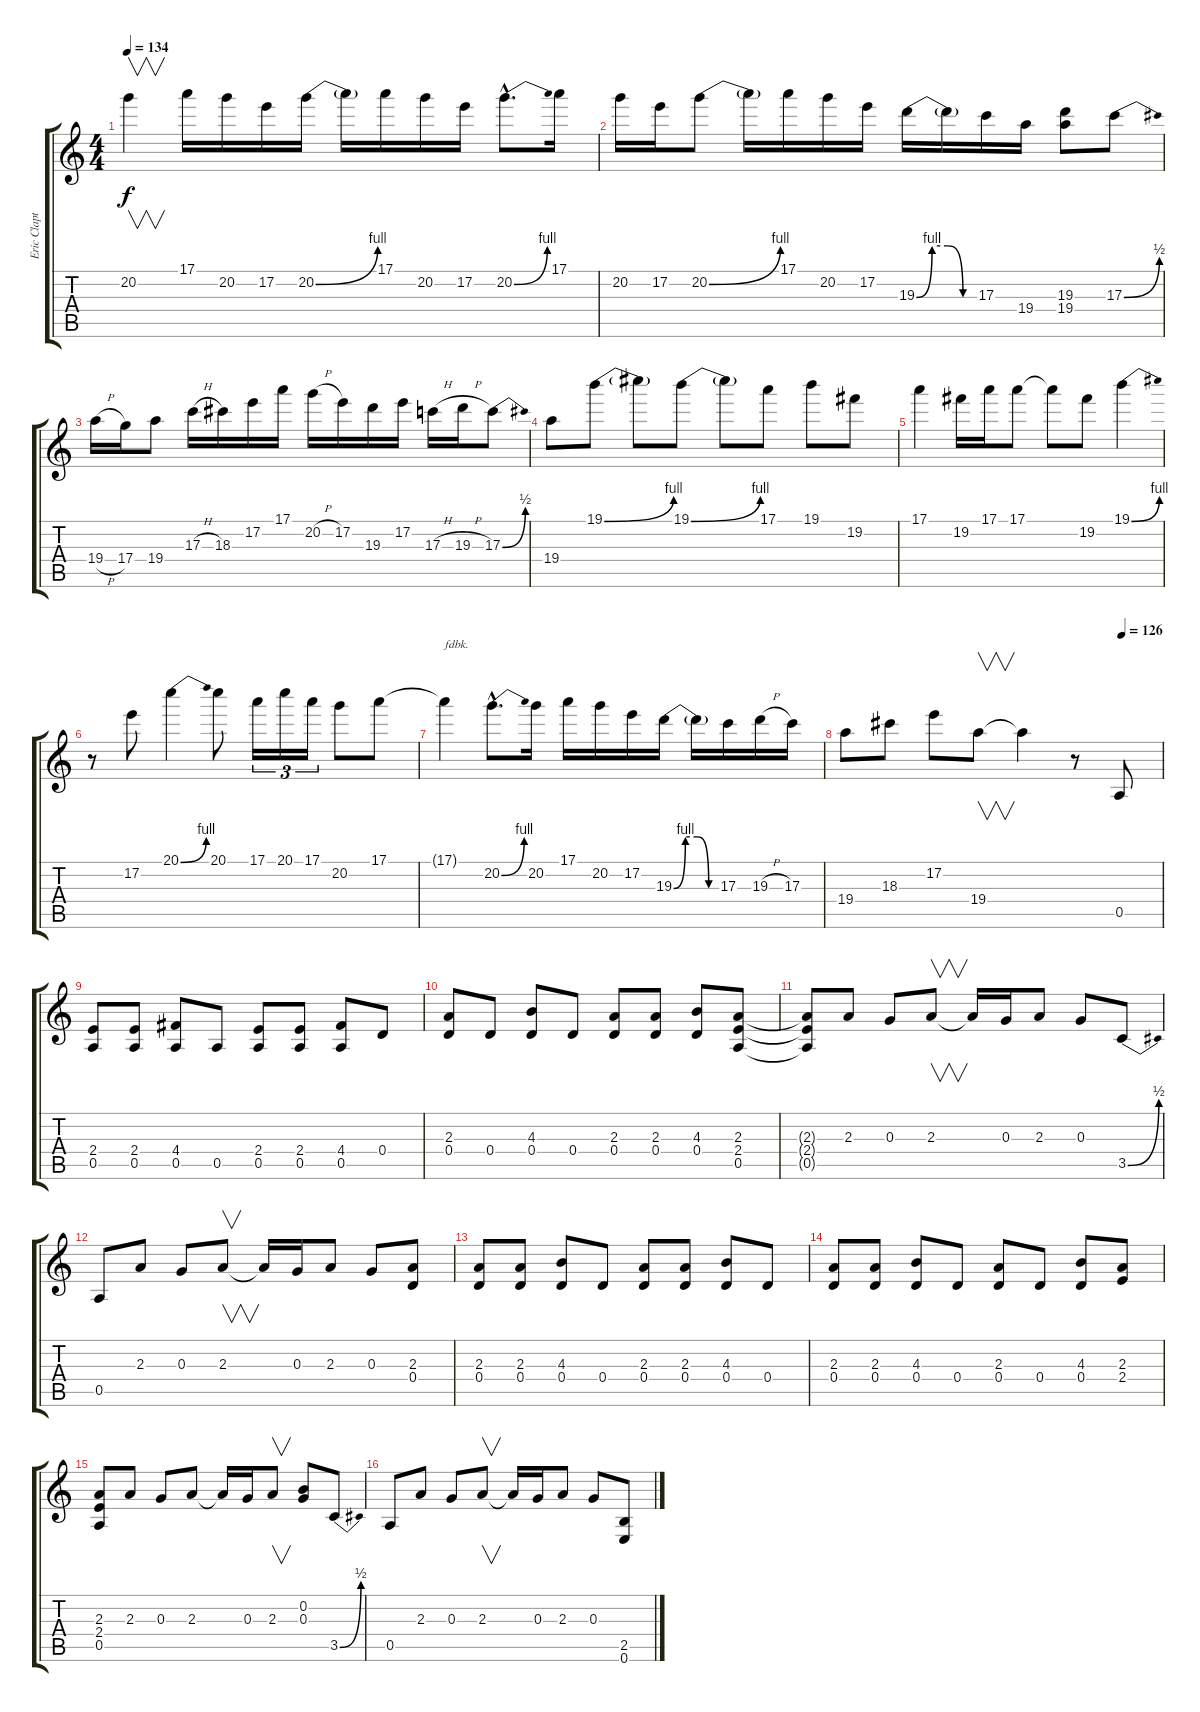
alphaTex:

\track ("Eric Clapton" "Eric Clapt") {instrument distortionguitar}
\staff {score tabs}
\tuning (E4 B3 G3 D3 A2 E2) {hide}
\ts (4 4)
\tempo 134
\clef g2
\ks c
20.2{t}.4{v dy f} 17.1.16 20.2.16 17.2.16 20.2{be (bend 0 0 60 4)}.16 20.2{t}.16 17.1.16 20.2.16 17.2.16 20.2{be (bend 0 0 60 4) hac}.8{d} 17.1.16 |
20.2.16 17.2.16 20.2{be (bend 0 0 60 4)}.8 20.2{t}.16 17.1.16 20.2.16 17.2.16 19.3{be (custom 0 0 15 4 30 4 45 0 60 0)}.16 19.3{t}.16 17.3.16 19.4.16 (19.3 19.4).8 17.3{be (bend 0 0 60 2)}.8 |
19.4{h}.16 17.4.16 19.4.8 17.3{h}.16 18.3.16 17.2.16 17.1.16 20.2{h}.16 17.2.16 19.3.16 17.2.16 17.3{h}.16 19.3{h}.16 17.3{be (bend 0 0 60 2)}.8 |
19.4.8 19.1{be (bend 0 0 60 4)}.8 19.1{t}.8 19.1{be (bend 0 0 60 4)}.8 19.1{t}.8 17.1.8 19.1.8 19.2.8 |
17.1.4 19.2.16 17.1.16 17.1.8 17.1{t}.8 19.2.8 19.1{be (bend 0 0 60 4)}.4 |
r.8 17.2.8 20.1{be (bend 0 0 60 4)}.4 20.1.8 17.1.16{tu (3 2)} 20.1.16{tu (3 2)} 17.1.16{tu (3 2)} 20.2.8 17.1.8 |
17.1{t}.4{txt "fdbk."} 20.2{be (bend 0 0 60 4) hac}.8{d} 20.2.16 17.1.16 20.2.16 17.2.16 19.3{be (custom 0 0 15 4 30 4 45 0 60 0)}.16 19.3{t}.16 17.3.16 19.3{h}.16 17.3.16 |
\tempo (126 0.875)
19.4.8 18.3.8 17.2.8 19.4.8{v} 19.4{t}.4 r.8 0.5.8 |
(2.4 0.5).8{volume 8} (2.4 0.5).8 (4.4 0.5).8 0.5.8 (2.4 0.5).8 (2.4 0.5).8 (4.4 0.5).8 0.4.8 |
(2.3 0.4).8 0.4.8 (4.3 0.4).8 0.4.8 (2.3 0.4).8 (2.3 0.4).8 (4.3 0.4).8 (2.3 2.4 0.5).8{volume 14} |
(2.3{t} 2.4{t} 0.5{t}).8 2.3.8 0.3.8 2.3.8{v} 2.3{t}.16 0.3.16 2.3.8 0.3.8 3.5{be (bend 0 0 60 2)}.8 |
0.5.8 2.3.8 0.3.8 2.3.8{v} 2.3{t}.16 0.3.16 2.3.8 0.3.8 (2.3 0.4).8{volume 8} |
(2.3 0.4).8 (2.3 0.4).8 (4.3 0.4).8 0.4.8 (2.3 0.4).8 (2.3 0.4).8 (4.3 0.4).8 0.4.8 |
(2.3 0.4).8 (2.3 0.4).8 (4.3 0.4).8 0.4.8 (2.3 0.4).8 0.4.8 (4.3 0.4).8 (2.3 2.4).8 |
(2.3 2.4 0.5).8{volume 14} 2.3.8 0.3.8 2.3.8 2.3{t}.16 0.3.16 2.3.8{v} (0.2 0.3).8 3.5{be (bend 0 0 60 2)}.8 |
0.5.8 2.3.8 0.3.8 2.3.8{v} 2.3{t}.16 0.3.16 2.3.8 0.3.8 (2.5 0.6).8{volume 8}
